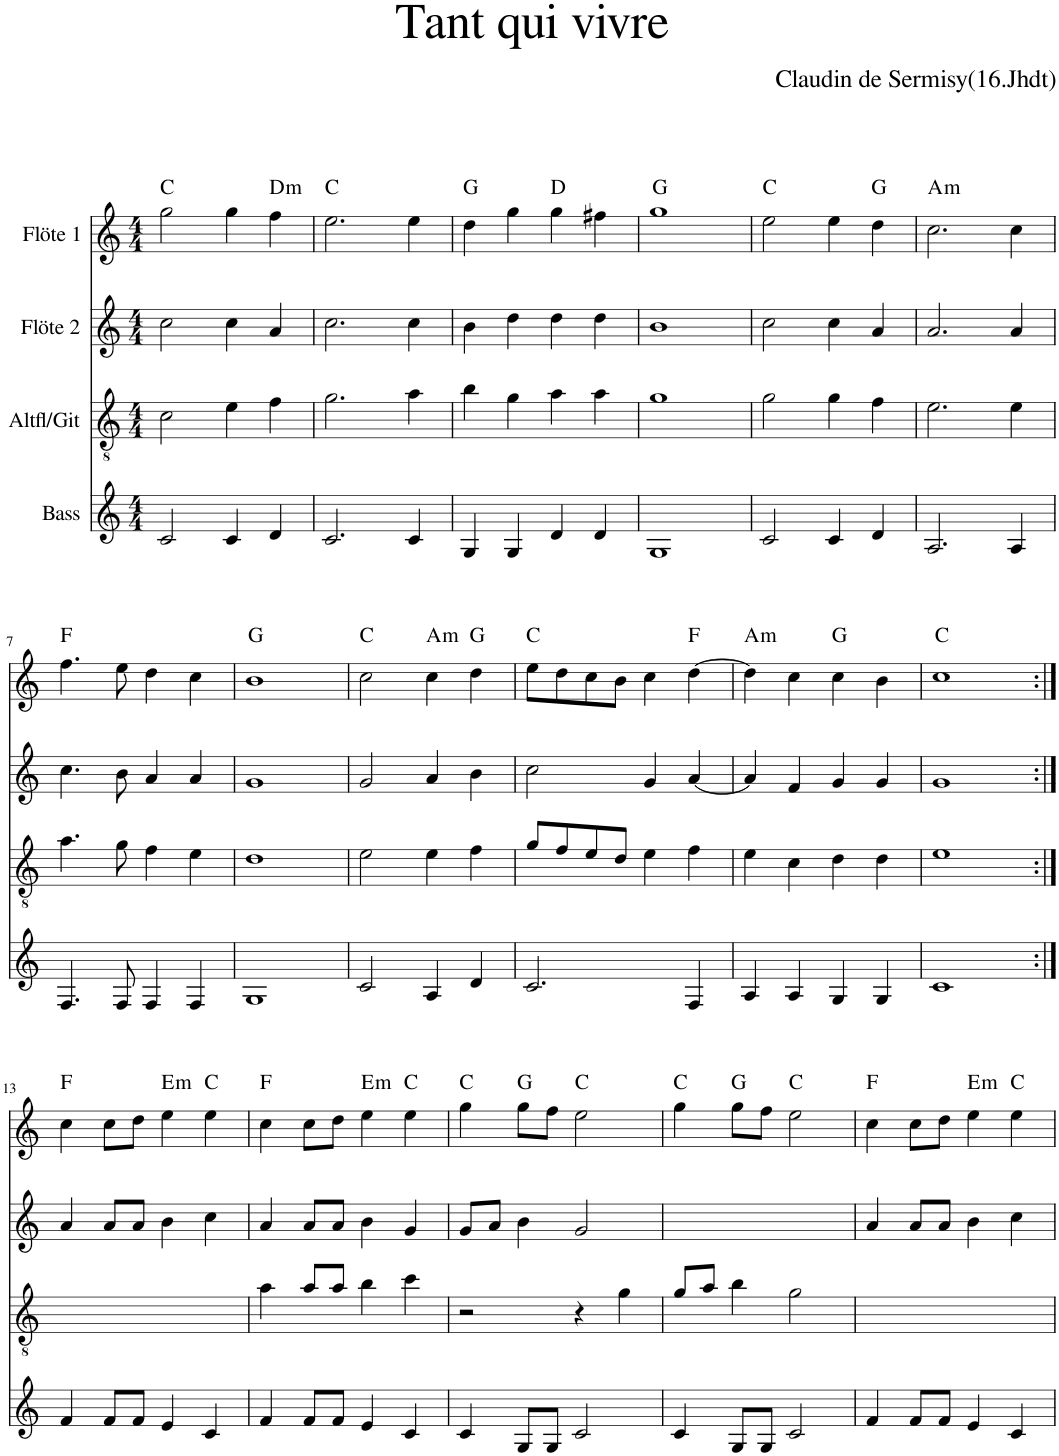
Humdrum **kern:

**kern	**kern	**kern	**kern	**harte
*part4	*part3	*part2	*part1	*part1
*staff4	*staff3	*staff2	*staff1	*
*I"Bass	*I"Altfl/Git	*I"Flöte 2	*I"Flöte 1	*
*clefG2	*clefGv2	*clefG2	*clefG2	*
*k[]	*k[]	*k[]	*k[]	*
*M4/4	*M4/4	*M4/4	*M4/4	*
=1	=1	=1	=1	=1
2c/	2c\	2cc\	2gg\	C:maj
4c/	4e\	4cc\	4gg\	.
!	!	!	!	!LO:H:kt=m
4d/	4f\	4a/	4ff\	D:min
=2	=2	=2	=2	=2
2.c/	2.g\	2.cc\	2.ee\	C:maj
4c/	4a\	4cc\	4ee\	.
=3	=3	=3	=3	=3
4G/	4b\	4b\	4dd\	G:maj
4G/	4g\	4dd\	4gg\	.
4d/	4a\	4dd\	4gg\	D:maj
4d/	4a\	4dd\	4ff#X\	.
=4	=4	=4	=4	=4
1G	1g	1b	1gg	G:maj
=5	=5	=5	=5	=5
2c/	2g\	2cc\	2ee\	C:maj
4c/	4g\	4cc\	4ee\	.
4d/	4f\	4a/	4dd\	G:maj
=6	=6	=6	=6	=6
!	!	!	!	!LO:H:kt=m
2.A/	2.e\	2.a/	2.cc\	A:min
4A/	4e\	4a/	4cc\	.
!!LO:LB:g=z
=7	=7	=7	=7	=7
4.F/	4.a\	4.cc\	4.ff\	F:maj
8F/	8g\	8b\	8ee\	.
4F/	4f\	4a/	4dd\	.
4F/	4e\	4a/	4cc\	.
=8	=8	=8	=8	=8
1G	1d	1g	1b	G:maj
=9	=9	=9	=9	=9
2c/	2e\	2g/	2cc\	C:maj
!	!	!	!	!LO:H:kt=m
4A/	4e\	4a/	4cc\	A:min
4d/	4f\	4b\	4dd\	G:maj
=10	=10	=10	=10	=10
2.c/	8g/L	2cc\	8ee\L	C:maj
.	8f/	.	8dd\	.
.	8e/	.	8cc\	.
.	8d/J	.	8b\J	.
.	4e\	4g/	4cc\	.
4F/	4f\	[4a/	[4dd\	F:maj
=11	=11	=11	=11	=11
!	!	!	!	!LO:H:kt=m
4A/	4e\	4a/]	4dd\]	A:min
4A/	4c\	4f/	4cc\	.
4G/	4d\	4g/	4cc\	G:maj
4G/	4d\	4g/	4b\	.
=12	=12	=12	=12	=12
1c	1e	1g	1cc	C:maj
!!LO:LB:g=z
=13:|!	=13:|!	=13:|!	=13:|!	=13:|!
4f/	1ryy	4a/	4cc\	F:maj
8f/L	.	8a/L	8cc\L	.
8f/J	.	8a/J	8dd\J	.
!	!	!	!	!LO:H:kt=m
4e/	.	4b\	4ee\	E:min
4c/	.	4cc\	4ee\	C:maj
=14	=14	=14	=14	=14
4f/	4a\	4a/	4cc\	F:maj
8f/L	8a/L	8a/L	8cc\L	.
8f/J	8a/J	8a/J	8dd\J	.
!	!	!	!	!LO:H:kt=m
4e/	4b\	4b\	4ee\	E:min
4c/	4cc\	4g/	4ee\	C:maj
=15	=15	=15	=15	=15
4c/	2r	8g/L	4gg\	C:maj
.	.	8a/J	.	.
8G/L	.	4b\	8gg\L	G:maj
8G/J	.	.	8ff\J	.
2c/	4r	2g/	2ee\	C:maj
.	4g\	.	.	.
=16	=16	=16	=16	=16
4c/	8g/L	1ryy	4gg\	C:maj
.	8a/J	.	.	.
8G/L	4b\	.	8gg\L	G:maj
8G/J	.	.	8ff\J	.
2c/	2g\	.	2ee\	C:maj
=17	=17	=17	=17	=17
4f/	1ryy	4a/	4cc\	F:maj
8f/L	.	8a/L	8cc\L	.
8f/J	.	8a/J	8dd\J	.
!	!	!	!	!LO:H:kt=m
4e/	.	4b\	4ee\	E:min
4c/	.	4cc\	4ee\	C:maj
=	=	=	=	=
*-	*-	*-	*-	*-
